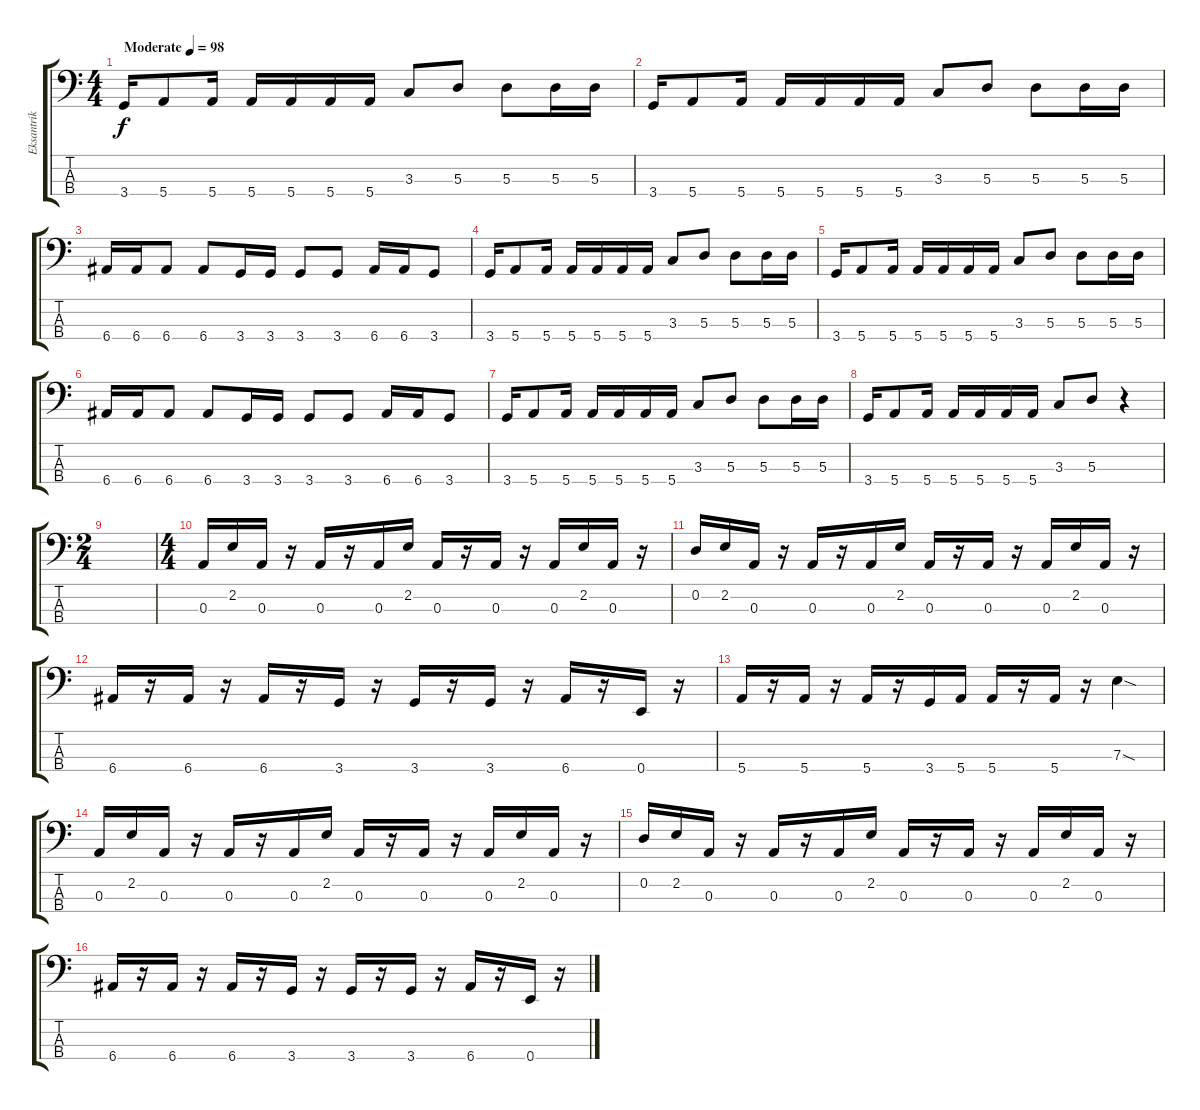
\track ("Eksantrik Bass Mili" "Eksantrik ") {instrument electricbassfinger}
\staff {score tabs}
\tuning (G2 D2 A1 E1) {hide}
\ts (4 4)
\tempo (98 "Moderate")
\clef f4
\ks c
3.4.16{dy f instrument electricbassfinger} 5.4.8 5.4.16 5.4.16 5.4.16 5.4.16 5.4.16 3.3.8 5.3.8 5.3.8 5.3.16 5.3.16 |
3.4.16 5.4.8 5.4.16 5.4.16 5.4.16 5.4.16 5.4.16 3.3.8 5.3.8 5.3.8 5.3.16 5.3.16 |
6.4.16 6.4.16 6.4.8 6.4.8 3.4.16 3.4.16 3.4.8 3.4.8 6.4.16 6.4.16 3.4.8 |
3.4.16 5.4.8 5.4.16 5.4.16 5.4.16 5.4.16 5.4.16 3.3.8 5.3.8 5.3.8 5.3.16 5.3.16 |
3.4.16 5.4.8 5.4.16 5.4.16 5.4.16 5.4.16 5.4.16 3.3.8 5.3.8 5.3.8 5.3.16 5.3.16 |
6.4.16 6.4.16 6.4.8 6.4.8 3.4.16 3.4.16 3.4.8 3.4.8 6.4.16 6.4.16 3.4.8 |
3.4.16 5.4.8 5.4.16 5.4.16 5.4.16 5.4.16 5.4.16 3.3.8 5.3.8 5.3.8 5.3.16 5.3.16 |
3.4.16 5.4.8 5.4.16 5.4.16 5.4.16 5.4.16 5.4.16 3.3.8 5.3.8 r.4 |
\ts (2 4)
|
\ts (4 4)
0.3.16 2.2.16 0.3.16 r.16 0.3.16 r.16 0.3.16 2.2.16 0.3.16 r.16 0.3.16 r.16 0.3.16 2.2.16 0.3.16 r.16 |
0.2.16 2.2.16 0.3.16 r.16 0.3.16 r.16 0.3.16 2.2.16 0.3.16 r.16 0.3.16 r.16 0.3.16 2.2.16 0.3.16 r.16 |
6.4.16 r.16 6.4.16 r.16 6.4.16 r.16 3.4.16 r.16 3.4.16 r.16 3.4.16 r.16 6.4.16 r.16 0.4.16 r.16 |
5.4.16 r.16 5.4.16 r.16 5.4.16 r.16 3.4.16 5.4.16 5.4.16 r.16 5.4.16 r.16 7.3{sod}.4 |
0.3.16 2.2.16 0.3.16 r.16 0.3.16 r.16 0.3.16 2.2.16 0.3.16 r.16 0.3.16 r.16 0.3.16 2.2.16 0.3.16 r.16 |
0.2.16 2.2.16 0.3.16 r.16 0.3.16 r.16 0.3.16 2.2.16 0.3.16 r.16 0.3.16 r.16 0.3.16 2.2.16 0.3.16 r.16 |
6.4.16 r.16 6.4.16 r.16 6.4.16 r.16 3.4.16 r.16 3.4.16 r.16 3.4.16 r.16 6.4.16 r.16 0.4.16 r.16
